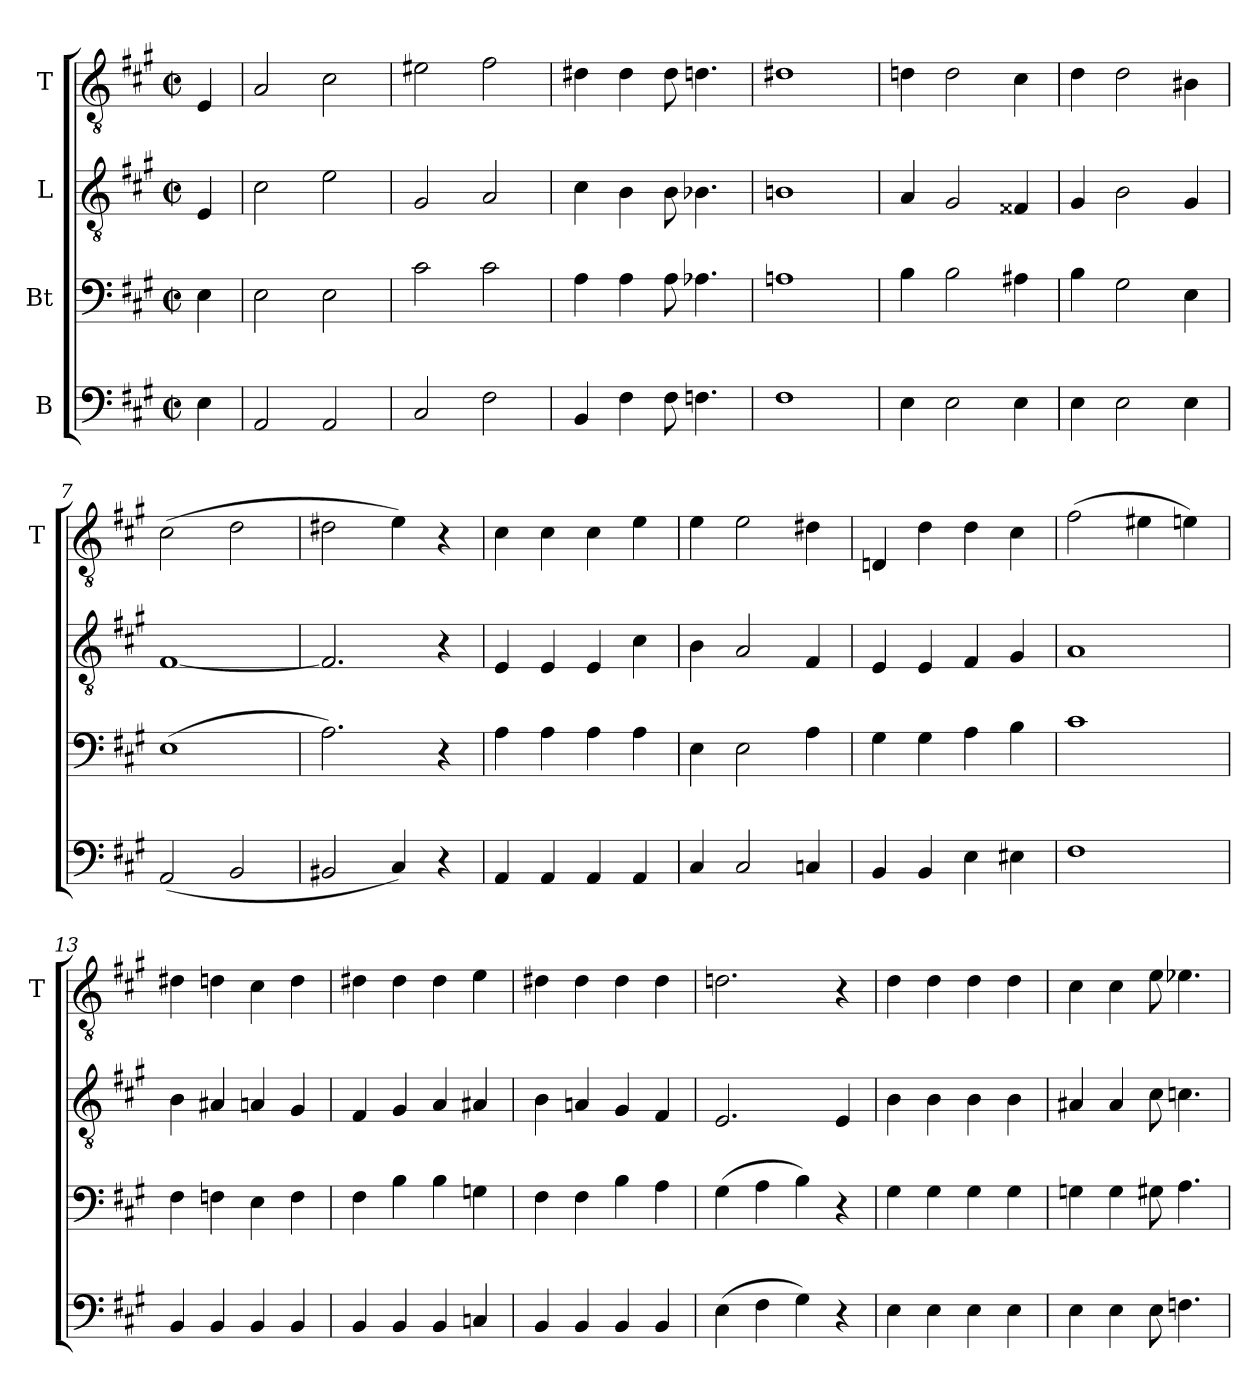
**kern	**kern	**kern	**kern
*part4	*part3	*part2	*part1
*staff4	*staff3	*staff2	*staff1
*I"B	*I"Bt	*I"L	*I"T
*	*	*	*I'T
*clefF4	*clefF4	*clefGv2	*clefGv2
*k[f#c#g#]	*k[f#c#g#]	*k[f#c#g#]	*k[f#c#g#]
*M2/2	*M2/2	*M2/2	*M2/2
*met(c|)	*met(c|)	*met(c|)	*met(c|)
=	=	=	=
4E	4E	4E	4E
=1	=1	=1	=1
2AA	2E	2c#	2A
2AA	2E	2e	2c#
=2	=2	=2	=2
2C#	2c#	2G#	2e#X
2F#	2c#	2A	2f#
=3	=3	=3	=3
4BB	4A	4c#	4d#X
4F#	4A	4B	4d#
8F#	8A	8B	8d#
4.Fn	4.A-X	4.B-X	4.dn
=4	=4	=4	=4
1F#	1An	1Bn	1d#X
=5	=5	=5	=5
4E	4B	4A	4dn
2E	2B	2G#	2d
4E	4A#X	4F##X	4c#
=6	=6	=6	=6
4E	4B	4G#	4d
2E	2G#	2B	2d
4E	4E	4G#	4B#X
=7	=7	=7	=7
(2AA	(1E	[1F#	(2c#
2BB	.	.	2d
=8	=8	=8	=8
2BB#X	2.A)	2.F#]	2d#X
4C#)	.	.	4e)
4r	4r	4r	4r
=9	=9	=9	=9
4AA	4A	4E	4c#
4AA	4A	4E	4c#
4AA	4A	4E	4c#
4AA	4A	4c#	4e
=10	=10	=10	=10
4C#	4E	4B	4e
2C#	2E	2A	2e
4Cn	4A	4F#	4d#X
=11	=11	=11	=11
4BB	4G#	4E	4Dn
4BB	4G#	4E	4d
4E	4A	4F#	4d
4E#X	4B	4G#	4c#
=12	=12	=12	=12
1F#	1c#	1A	(2f#
.	.	.	4e#X
.	.	.	4en)
=13	=13	=13	=13
4BB	4F#	4B	4d#X
4BB	4Fn	4A#X	4dn
4BB	4E	4An	4c#
4BB	4F	4G#	4d
=14	=14	=14	=14
4BB	4F#	4F#	4d#X
4BB	4B	4G#	4d#
4BB	4B	4A	4d#
4Cn	4Gn	4A#X	4e
=15	=15	=15	=15
4BB	4F#	4B	4d#X
4BB	4F#	4An	4d#
4BB	4B	4G#	4d#
4BB	4A	4F#	4d#
=16	=16	=16	=16
(4E	(4G#	2.E	2.dn
4F#	4A	.	.
4G#)	4B)	.	.
4r	4r	4E	4r
=17	=17	=17	=17
4E	4G#	4B	4d
4E	4G#	4B	4d
4E	4G#	4B	4d
4E	4G#	4B	4d
=18	=18	=18	=18
4E	4Gn	4A#X	4c#
4E	4G	4A#	4c#
8E	8G#X	8c#	8e
4.Fn	4.A	4.cn	4.e-X
=	=	=	=
*-	*-	*-	*-
